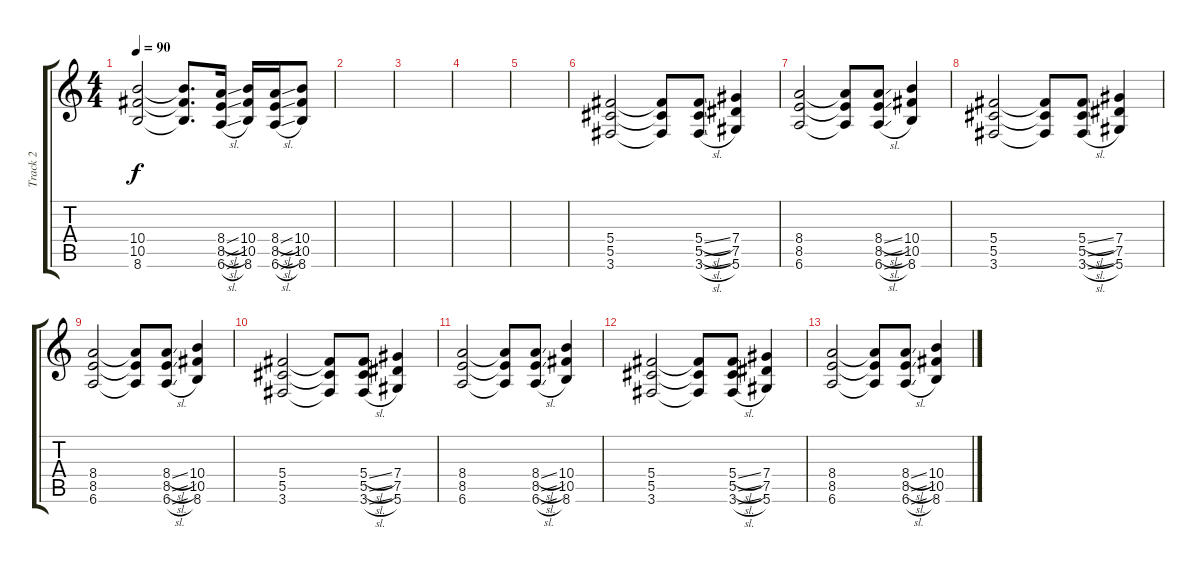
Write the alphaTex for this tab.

\track ("Track 2" "Track 2") {instrument distortionguitar}
\staff {score tabs}
\tuning (Eb4 Bb3 Gb3 Db3 Ab2 Eb2) {hide}
\ts (4 4)
\tempo 90
\clef g2
\ks c
(10.4 10.5 8.6).2{dy f} (10.4{t} 10.5{t} 8.6{t}).8{d} (8.4{sl} 8.5{sl} 6.6{sl}).16 (10.4 10.5 8.6).16 (8.4{sl} 8.5{sl} 6.6{sl}).16 (10.4 10.5 8.6).8 |
|
|
|
|
(5.4 5.5 3.6).2 (5.4{t} 5.5{t} 3.6{t}).8 (5.4{sl} 5.5{sl} 3.6{sl}).8 (7.4 7.5 5.6).4 |
(8.4 8.5 6.6).2 (8.4{t} 8.5{t} 6.6{t}).8 (8.4{sl} 8.5{sl} 6.6{sl}).8 (10.4 10.5 8.6).4 |
(5.4 5.5 3.6).2 (5.4{t} 5.5{t} 3.6{t}).8 (5.4{sl} 5.5{sl} 3.6{sl}).8 (7.4 7.5 5.6).4 |
(8.4 8.5 6.6).2 (8.4{t} 8.5{t} 6.6{t}).8 (8.4{sl} 8.5{sl} 6.6{sl}).8 (10.4 10.5 8.6).4 |
(5.4 5.5 3.6).2 (5.4{t} 5.5{t} 3.6{t}).8 (5.4{sl} 5.5{sl} 3.6{sl}).8 (7.4 7.5 5.6).4 |
(8.4 8.5 6.6).2 (8.4{t} 8.5{t} 6.6{t}).8 (8.4{sl} 8.5{sl} 6.6{sl}).8 (10.4 10.5 8.6).4 |
(5.4 5.5 3.6).2 (5.4{t} 5.5{t} 3.6{t}).8 (5.4{sl} 5.5{sl} 3.6{sl}).8 (7.4 7.5 5.6).4 |
(8.4 8.5 6.6).2 (8.4{t} 8.5{t} 6.6{t}).8 (8.4{sl} 8.5{sl} 6.6{sl}).8 (10.4 10.5 8.6).4
